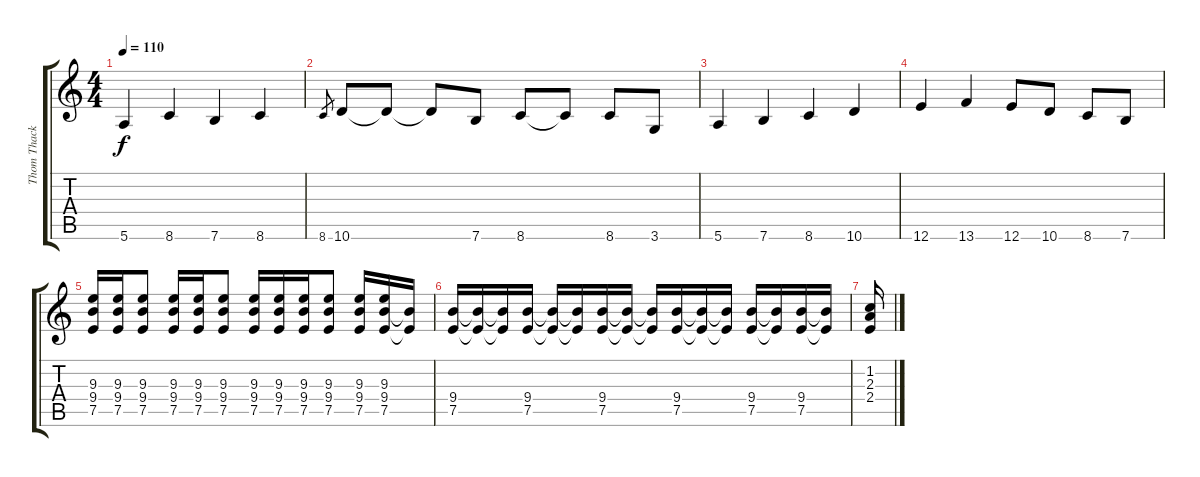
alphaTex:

\track ("Thom Thacker" "Thom Thack") {instrument distortionguitar}
\staff {score tabs}
\tuning (E4 B3 G3 D3 A2 E2) {hide}
\ts (4 4)
\tempo 110
\clef g2
\ks c
5.6.4{dy f} 8.6.4 7.6.4 8.6.4 |
8.6.8{gr} 10.6.8 10.6{t}.8 10.6{t}.8 7.6.8 8.6.8 8.6{t}.8 8.6.8 3.6.8 |
5.6.4 7.6.4 8.6.4 10.6.4 |
12.6.4 13.6.4 12.6.8 10.6.8 8.6.8 7.6.8 |
(9.3 9.4 7.5).16 (9.3 9.4 7.5).16 (9.3 9.4 7.5).8 (9.3 9.4 7.5).16 (9.3 9.4 7.5).16 (9.3 9.4 7.5).8 (9.3 9.4 7.5).16 (9.3 9.4 7.5).16 (9.3 9.4 7.5).16 (9.3 9.4 7.5).8 (9.3 9.4 7.5).16 (9.3 9.4 7.5).16 (9.4{t} 7.5{t}).16 |
(9.4 7.5).16 (9.4{t} 7.5{t}).16 (9.4{t} 7.5{t}).16 (9.4 7.5).16 (9.4{t} 7.5{t}).16 (9.4{t} 7.5{t}).16 (9.4 7.5).16 (9.4{t} 7.5{t}).16 (9.4{t} 7.5{t}).16 (9.4 7.5).16 (9.4{t} 7.5{t}).16 (9.4{t} 7.5{t}).16 (9.4 7.5).16 (9.4{t} 7.5{t}).16 (9.4 7.5).16 (9.4{t} 7.5{t}).16 |
(1.2 2.3 2.4).16
